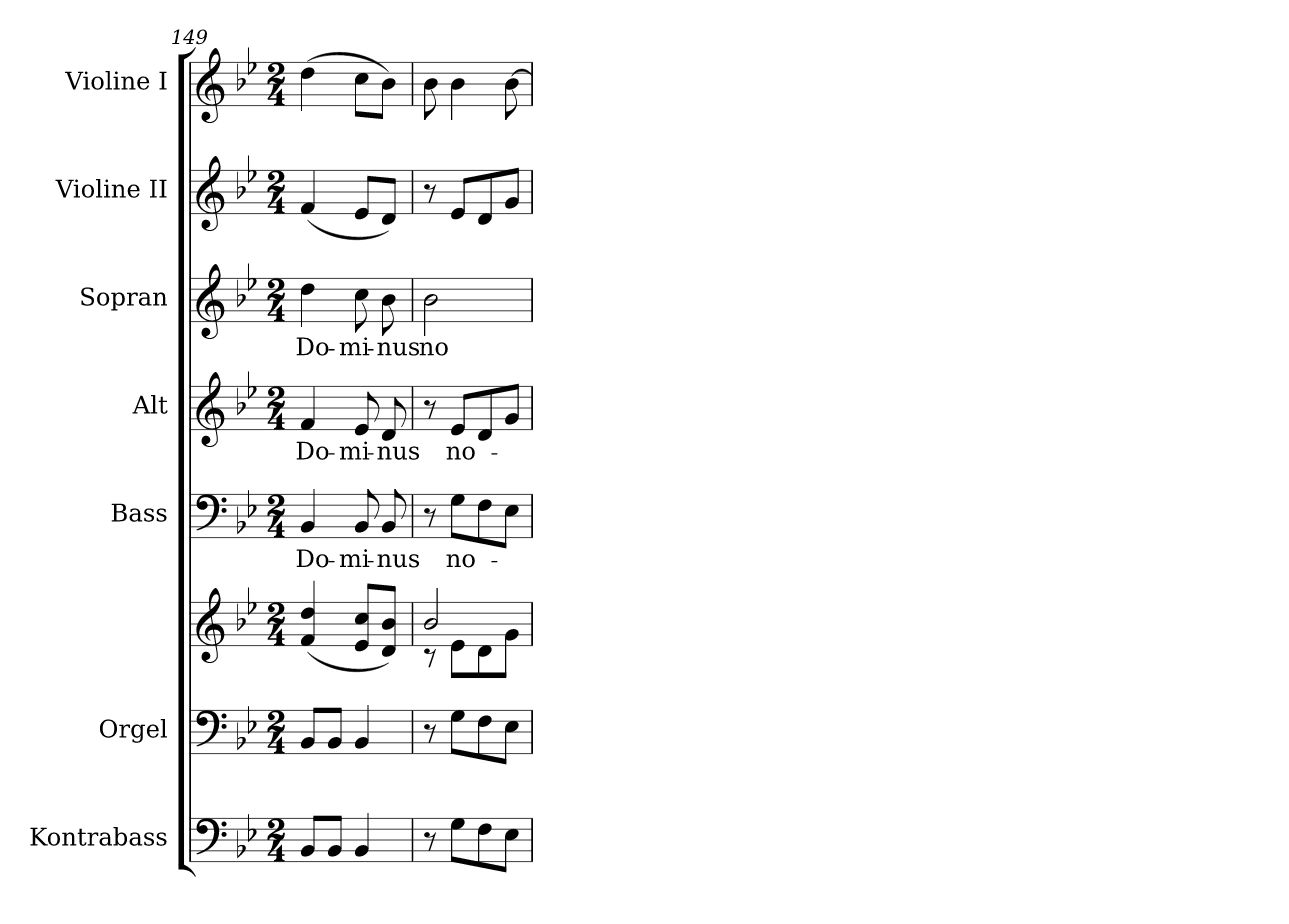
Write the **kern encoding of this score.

**kern	**kern	**kern	**kern	**text	**kern	**text	**kern	**text	**kern	**kern
*part7	*part6	*part6	*part5	*part5	*part4	*part4	*part3	*part3	*part2	*part1
*staff8	*staff7	*staff6	*staff5	*staff5	*staff4	*staff4	*staff3	*staff3	*staff2	*staff1
*I"Kontrabass	*I"Orgel	*	*I"Bass	*	*I"Alt	*	*I"Sopran	*	*I"Violine II	*I"Violine I
*I'Kb.	*I'Org.	*	*I'B	*	*I'A	*	*I'S	*	*I'Vl. II	*I'Vl. I
*clefF4	*clefF4	*clefG2	*clefF4	*	*clefG2	*	*clefG2	*	*clefG2	*clefG2
*ITrd7c12	*	*	*	*	*	*	*	*	*	*
*k[b-e-]	*k[b-e-]	*k[b-e-]	*k[b-e-]	*	*k[b-e-]	*	*k[b-e-]	*	*k[b-e-]	*k[b-e-]
*B-:	*B-:	*B-:	*B-:	*	*B-:	*	*B-:	*	*B-:	*B-:
*M2/4	*M2/4	*M2/4	*M2/4	*	*M2/4	*	*M2/4	*	*M2/4	*M2/4
=149	=149	=149	=149	=149	=149	=149	=149	=149	=149	=149
!	!	!	!	!LO:LY:b	!	!LO:LY:b	!	!LO:LY:b	!	!
8BBB-/L	8BB-/L	(<4f/ 4dd/	4BB-/	Do-	4f/	Do-	4dd\	Do-	(<4f/	(>4dd\
8BBB-/J	8BB-/J	.	.	.	.	.	.	.	.	.
!	!	!	!	!LO:LY:b	!	!LO:LY:b	!	!LO:LY:b	!	!
4BBB-/	4BB-/	8e-/ 8cc/L	8BB-/	-mi-	8e-/	-mi-	8cc\	-mi-	8e-/L	8cc\L
!	!	!	!	!LO:LY:b	!	!LO:LY:b	!	!LO:LY:b	!	!
.	.	8d/ 8b-/J)	8BB-/	-nus	8d/	-nus	8b-\	-nus	8d/J)	8b-\J)
=150	=150	=150	=150	=150	=150	=150	=150	=150	=150	=150
*	*	*^	*	*	*	*	*	*	*	*
!	!	!	!	!	!	!	!	!	!LO:LY:b	!	!
8r	8r	2b-/	8rc	8r	.	8r	.	2b-\	no-	8r	8b-\
!	!	!	!	!	!LO:LY:b	!	!LO:LY:b	!	!	!	!
8GG\L	8G\L	.	8e-\L	8G\L	no-	8e-/L	no-	.	.	8e-/L	4b-\
8FF\	8F\	.	8d\	8F\	.	8d/	.	.	.	8d/	.
8EE-\J	8E-\J	.	8g\J	8E-\J	.	8g/J	.	.	.	8g/J	[8b-\
*	*	*v	*v	*	*	*	*	*	*	*	*
=	=	=	=	=	=	=	=	=	=	=
*-	*-	*-	*-	*-	*-	*-	*-	*-	*-	*-
